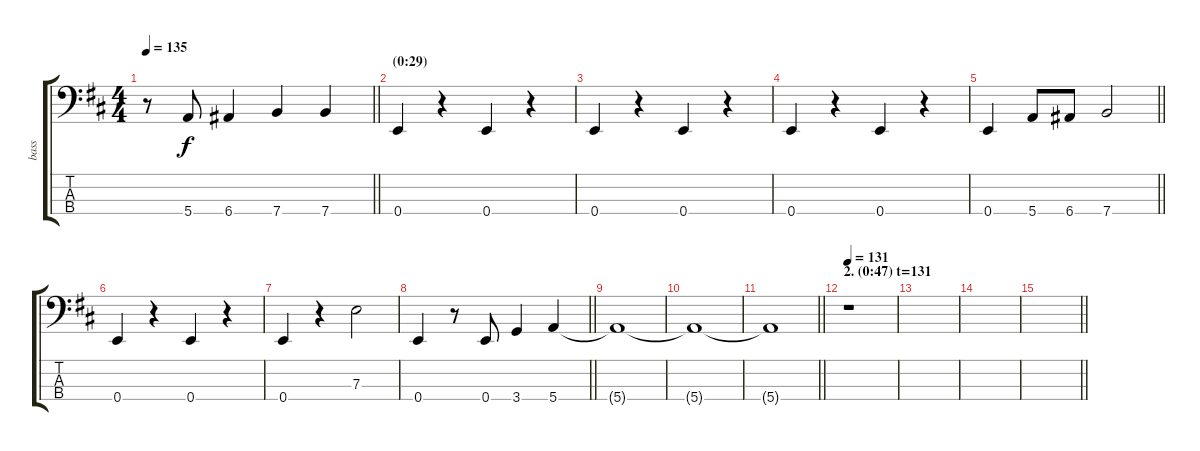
\track ("bass" "bass") {instrument electricbassfinger}
\staff {score tabs}
\tuning (G2 D2 A1 E1) {hide}
\ts (4 4)
\tempo 135
\clef f4
\barLineRight lightlight
\ks d
r.8{dy f} 5.4.8 6.4.4 7.4.4 7.4.4 |
\section ("" "(0:29)")
0.4.4 r.4 0.4.4 r.4 |
0.4.4 r.4 0.4.4 r.4 |
0.4.4 r.4 0.4.4 r.4 |
\barLineRight lightlight
0.4.4 5.4.8 6.4.8 7.4.2 |
0.4.4 r.4 0.4.4 r.4 |
0.4.4 r.4 7.3.2 |
\barLineRight lightlight
0.4.4 r.8 0.4.8 3.4.4 5.4.4 |
5.4{t}.1 |
5.4{t}.1 |
\barLineRight lightlight
5.4{t}.1 |
\section ("" "2. (0:47) t=131")
\tempo 131
r.1 |
|
|
\barLineRight lightlight
